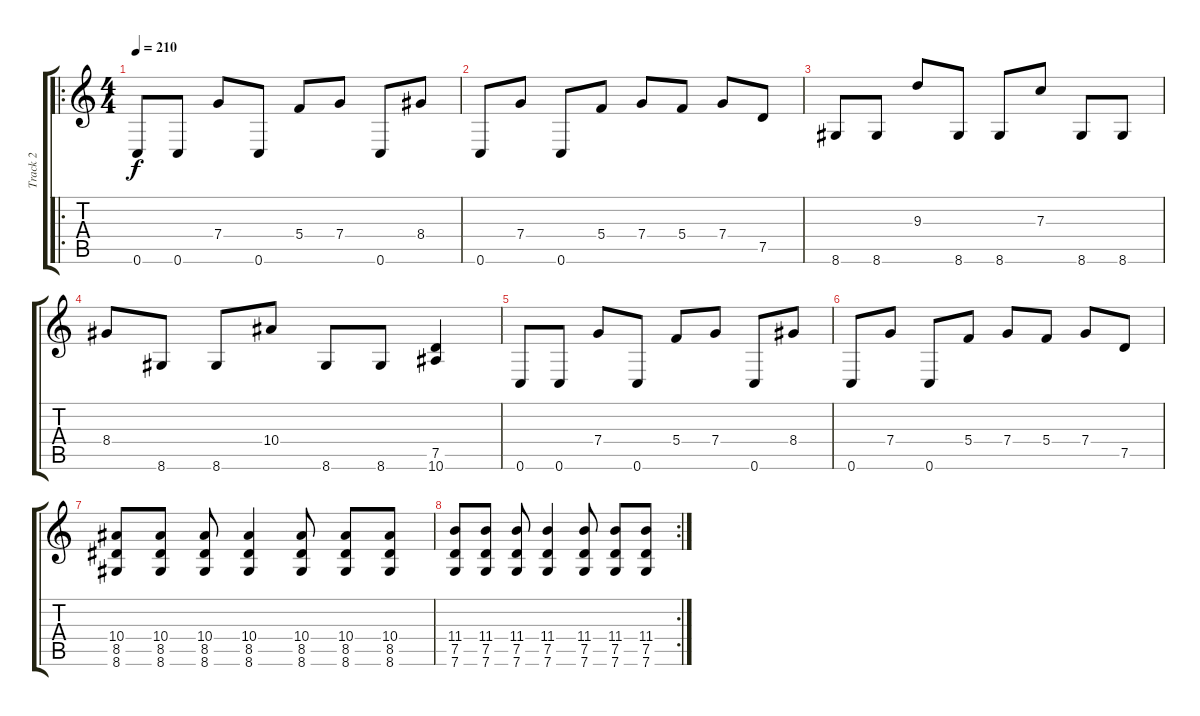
\track ("Track 2" "Track 2") {instrument distortionguitar}
\staff {score tabs}
\tuning (D4 A3 F3 C3 G2 C2) {hide}
\ro
\ts (4 4)
\tempo 210
\clef g2
\ks c
0.6.8{dy f instrument distortionguitar} 0.6.8 7.4.8 0.6.8 5.4.8 7.4.8 0.6.8 8.4.8 |
0.6.8 7.4.8 0.6.8 5.4.8 7.4.8 5.4.8 7.4.8 7.5.8 |
8.6.8 8.6.8 9.3.8 8.6.8 8.6.8 7.3.8 8.6.8 8.6.8 |
8.4.8 8.6.8 8.6.8 10.4.8 8.6.8 8.6.8 (7.5 10.6).4 |
0.6.8 0.6.8 7.4.8 0.6.8 5.4.8 7.4.8 0.6.8 8.4.8 |
0.6.8 7.4.8 0.6.8 5.4.8 7.4.8 5.4.8 7.4.8 7.5.8 |
(10.4 8.5 8.6).8 (10.4 8.5 8.6).8 (10.4 8.5 8.6).8 (10.4 8.5 8.6).4 (10.4 8.5 8.6).8 (10.4 8.5 8.6).8 (10.4 8.5 8.6).8 |
\rc 2
(11.4 7.5 7.6).8 (11.4 7.5 7.6).8 (11.4 7.5 7.6).8 (11.4 7.5 7.6).4 (11.4 7.5 7.6).8 (11.4 7.5 7.6).8 (11.4 7.5 7.6).8
